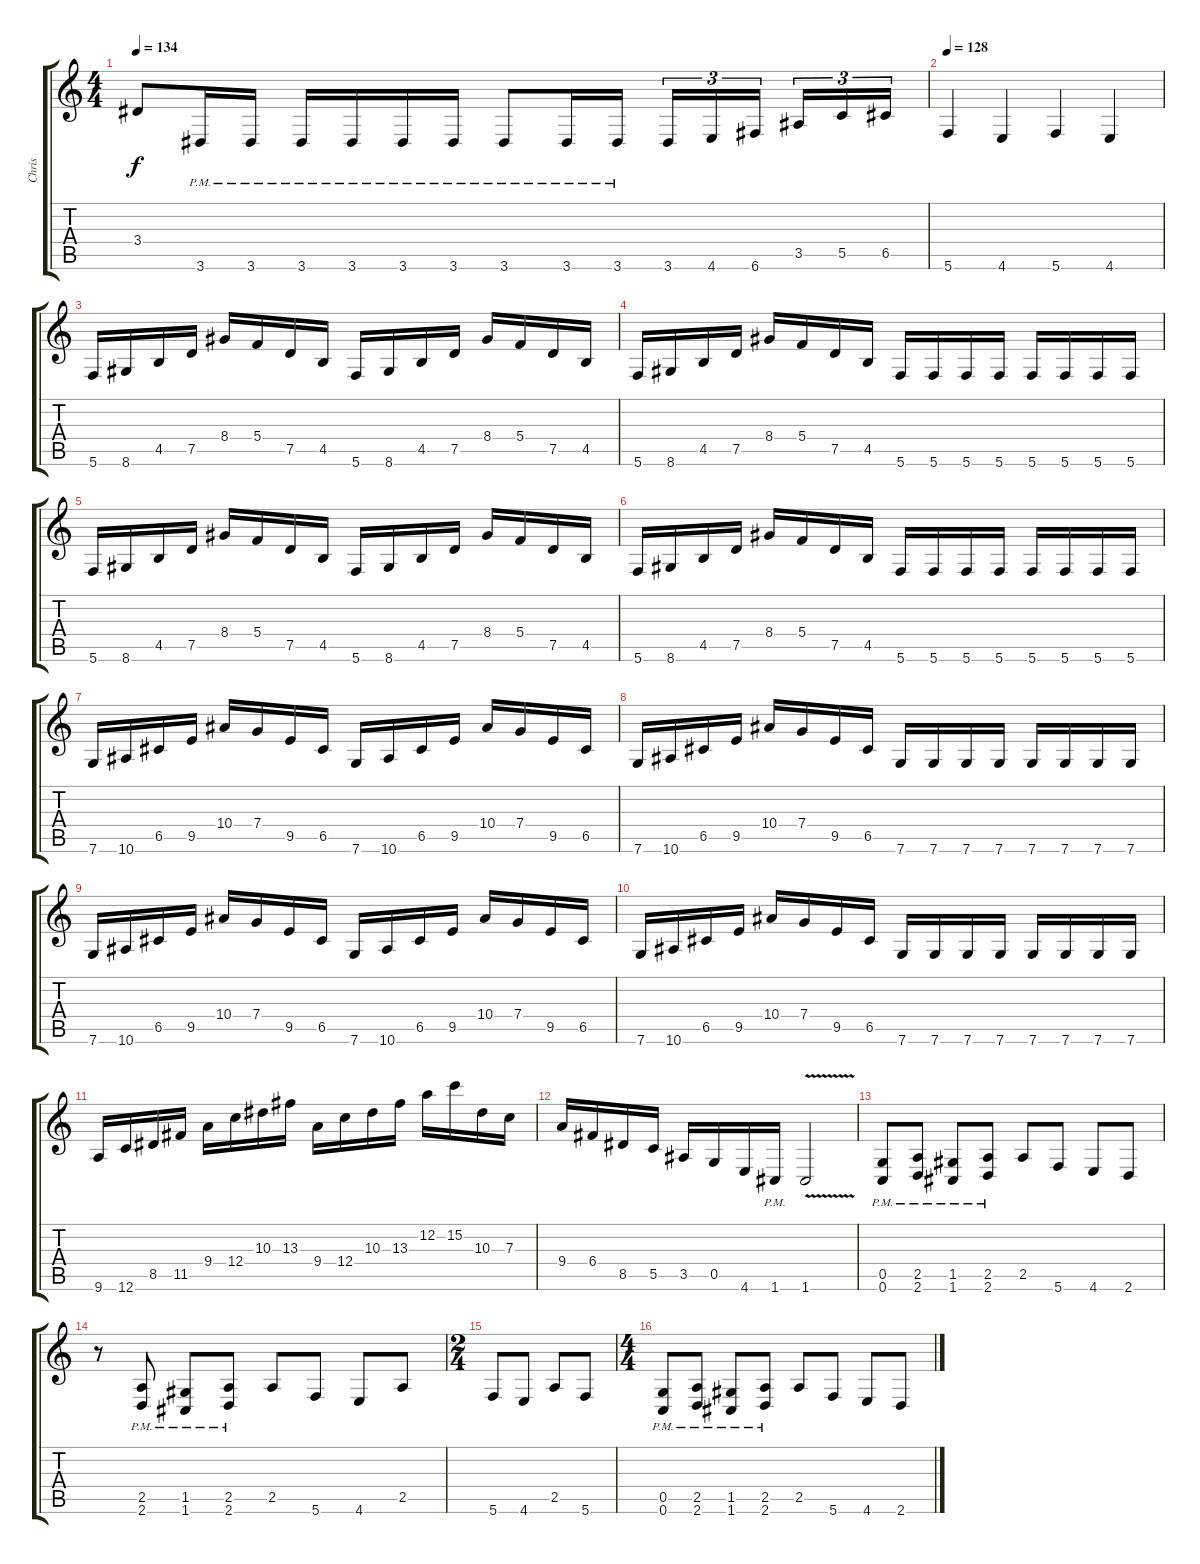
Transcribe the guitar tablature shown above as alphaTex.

\track ("Chris" "Chris") {instrument distortionguitar}
\staff {score tabs}
\tuning (D4 A3 F3 C3 G2 C2) {hide}
\ts (4 4)
\tempo 134
\clef g2
\ks c
3.4.8{dy f} 3.6{pm}.16 3.6{pm}.16 3.6{pm}.16 3.6{pm}.16 3.6{pm}.16 3.6{pm}.16 3.6{pm}.8 3.6{pm}.16 3.6{pm}.16 3.6.16{tu (3 2)} 4.6.16{tu (3 2)} 6.6.16{tu (3 2) beam splitsecondary} 3.5.16{tu (3 2)} 5.5.16{tu (3 2)} 6.5.16{tu (3 2)} |
\tempo 128
5.6.4 4.6.4 5.6.4 4.6.4 |
5.6.16 8.6.16 4.5.16 7.5.16 8.4.16 5.4.16 7.5.16 4.5.16 5.6.16 8.6.16 4.5.16 7.5.16 8.4.16 5.4.16 7.5.16 4.5.16 |
5.6.16 8.6.16 4.5.16 7.5.16 8.4.16 5.4.16 7.5.16 4.5.16 5.6.16 5.6.16 5.6.16 5.6.16 5.6.16 5.6.16 5.6.16 5.6.16 |
5.6.16 8.6.16 4.5.16 7.5.16 8.4.16 5.4.16 7.5.16 4.5.16 5.6.16 8.6.16 4.5.16 7.5.16 8.4.16 5.4.16 7.5.16 4.5.16 |
5.6.16 8.6.16 4.5.16 7.5.16 8.4.16 5.4.16 7.5.16 4.5.16 5.6.16 5.6.16 5.6.16 5.6.16 5.6.16 5.6.16 5.6.16 5.6.16 |
7.6.16 10.6.16 6.5.16 9.5.16 10.4.16 7.4.16 9.5.16 6.5.16 7.6.16 10.6.16 6.5.16 9.5.16 10.4.16 7.4.16 9.5.16 6.5.16 |
7.6.16 10.6.16 6.5.16 9.5.16 10.4.16 7.4.16 9.5.16 6.5.16 7.6.16 7.6.16 7.6.16 7.6.16 7.6.16 7.6.16 7.6.16 7.6.16 |
7.6.16 10.6.16 6.5.16 9.5.16 10.4.16 7.4.16 9.5.16 6.5.16 7.6.16 10.6.16 6.5.16 9.5.16 10.4.16 7.4.16 9.5.16 6.5.16 |
7.6.16 10.6.16 6.5.16 9.5.16 10.4.16 7.4.16 9.5.16 6.5.16 7.6.16 7.6.16 7.6.16 7.6.16 7.6.16 7.6.16 7.6.16 7.6.16 |
9.6.16 12.6.16 8.5.16 11.5.16 9.4.16 12.4.16 10.3.16 13.3.16 9.4.16 12.4.16 10.3.16 13.3.16 12.2.16 15.2.16 10.3.16 7.3.16 |
9.4.16 6.4.16 8.5.16 5.5.16 3.5.16 0.5.16 4.6.16 1.6{pm}.16 1.6{v}.2 |
(0.5{pm} 0.6{pm}).8 (2.5{pm} 2.6{pm}).8 (1.5{pm} 1.6{pm}).8 (2.5{pm} 2.6{pm}).8 2.5.8 5.6.8 4.6.8 2.6.8 |
r.8 (2.5{pm} 2.6{pm}).8 (1.5{pm} 1.6{pm}).8 (2.5{pm} 2.6{pm}).8 2.5.8 5.6.8 4.6.8 2.5.8 |
\ts (2 4)
5.6.8 4.6.8 2.5.8 5.6.8 |
\ts (4 4)
(0.5{pm} 0.6{pm}).8 (2.5{pm} 2.6{pm}).8 (1.5{pm} 1.6{pm}).8 (2.5{pm} 2.6{pm}).8 2.5.8 5.6.8 4.6.8 2.6.8
